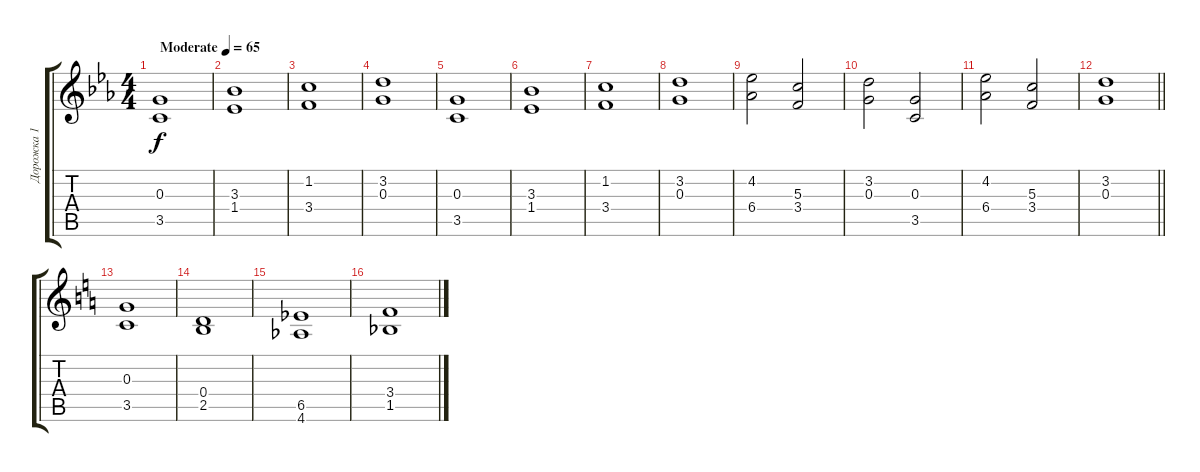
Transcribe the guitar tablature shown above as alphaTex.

\track ("Дорожка 1" "Дорожка 1") {instrument distortionguitar}
\staff {score tabs}
\tuning (E4 B3 G3 D3 A2 E2) {hide}
\ts (4 4)
\tempo (65 "Moderate")
\clef g2
\ks cminor
(0.3 3.5).1{dy f instrument distortionguitar} |
(3.3 1.4).1 |
(1.2 3.4).1 |
(3.2 0.3).1 |
(0.3 3.5).1 |
(3.3 1.4).1 |
(1.2 3.4).1 |
(3.2 0.3).1 |
(4.2 6.4).2 (5.3 3.4).2 |
(3.2 0.3).2 (0.3 3.5).2 |
(4.2 6.4).2 (5.3 3.4).2 |
\barLineRight lightlight
(3.2 0.3).1 |
\ks aminor
(0.3 3.5).1 |
(0.4 2.5).1 |
(6.5{acc b} 4.6{acc b}).1 |
(3.4 1.5{acc b}).1
